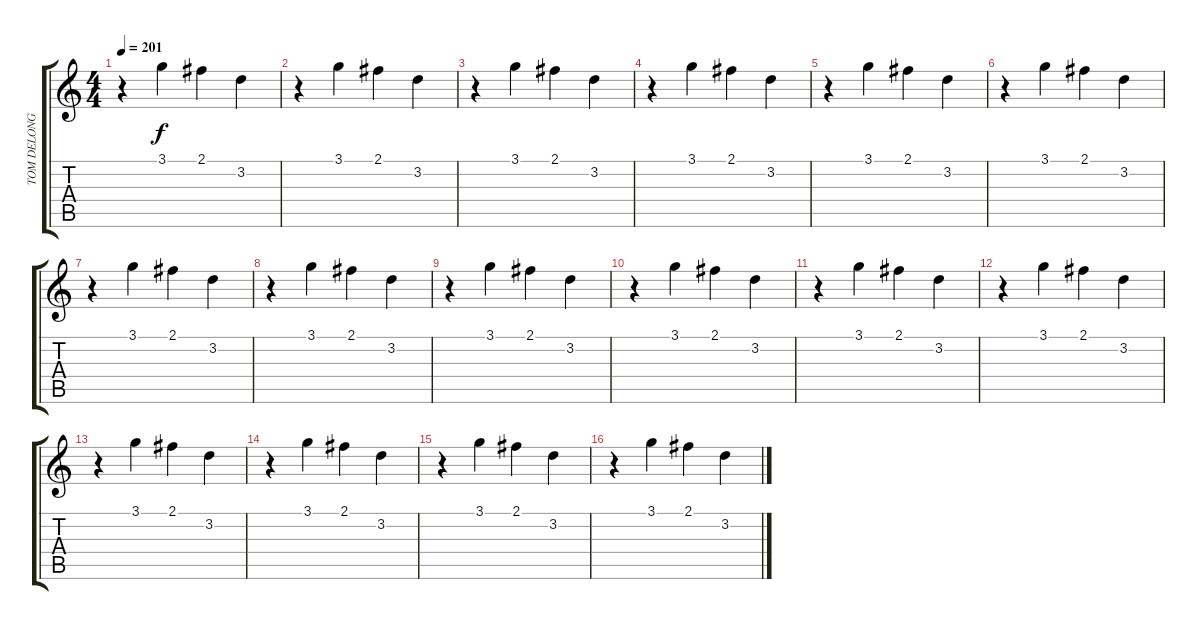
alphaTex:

\track ("TOM DELONGE" "TOM DELONG") {instrument distortionguitar}
\staff {score tabs}
\tuning (E4 B3 G3 D3 A2 E2) {hide}
\ts (4 4)
\tempo 201
\clef g2
\ks c
r.4{dy f} 3.1.4 2.1.4 3.2.4 |
r.4 3.1.4 2.1.4 3.2.4 |
r.4 3.1.4 2.1.4 3.2.4 |
r.4 3.1.4 2.1.4 3.2.4 |
r.4 3.1.4 2.1.4 3.2.4 |
r.4 3.1.4 2.1.4 3.2.4 |
r.4 3.1.4 2.1.4 3.2.4 |
r.4 3.1.4 2.1.4 3.2.4 |
r.4 3.1.4 2.1.4 3.2.4 |
r.4 3.1.4 2.1.4 3.2.4 |
r.4 3.1.4 2.1.4 3.2.4 |
r.4 3.1.4 2.1.4 3.2.4 |
r.4 3.1.4 2.1.4 3.2.4 |
r.4 3.1.4 2.1.4 3.2.4 |
r.4 3.1.4 2.1.4 3.2.4 |
r.4 3.1.4 2.1.4 3.2.4
